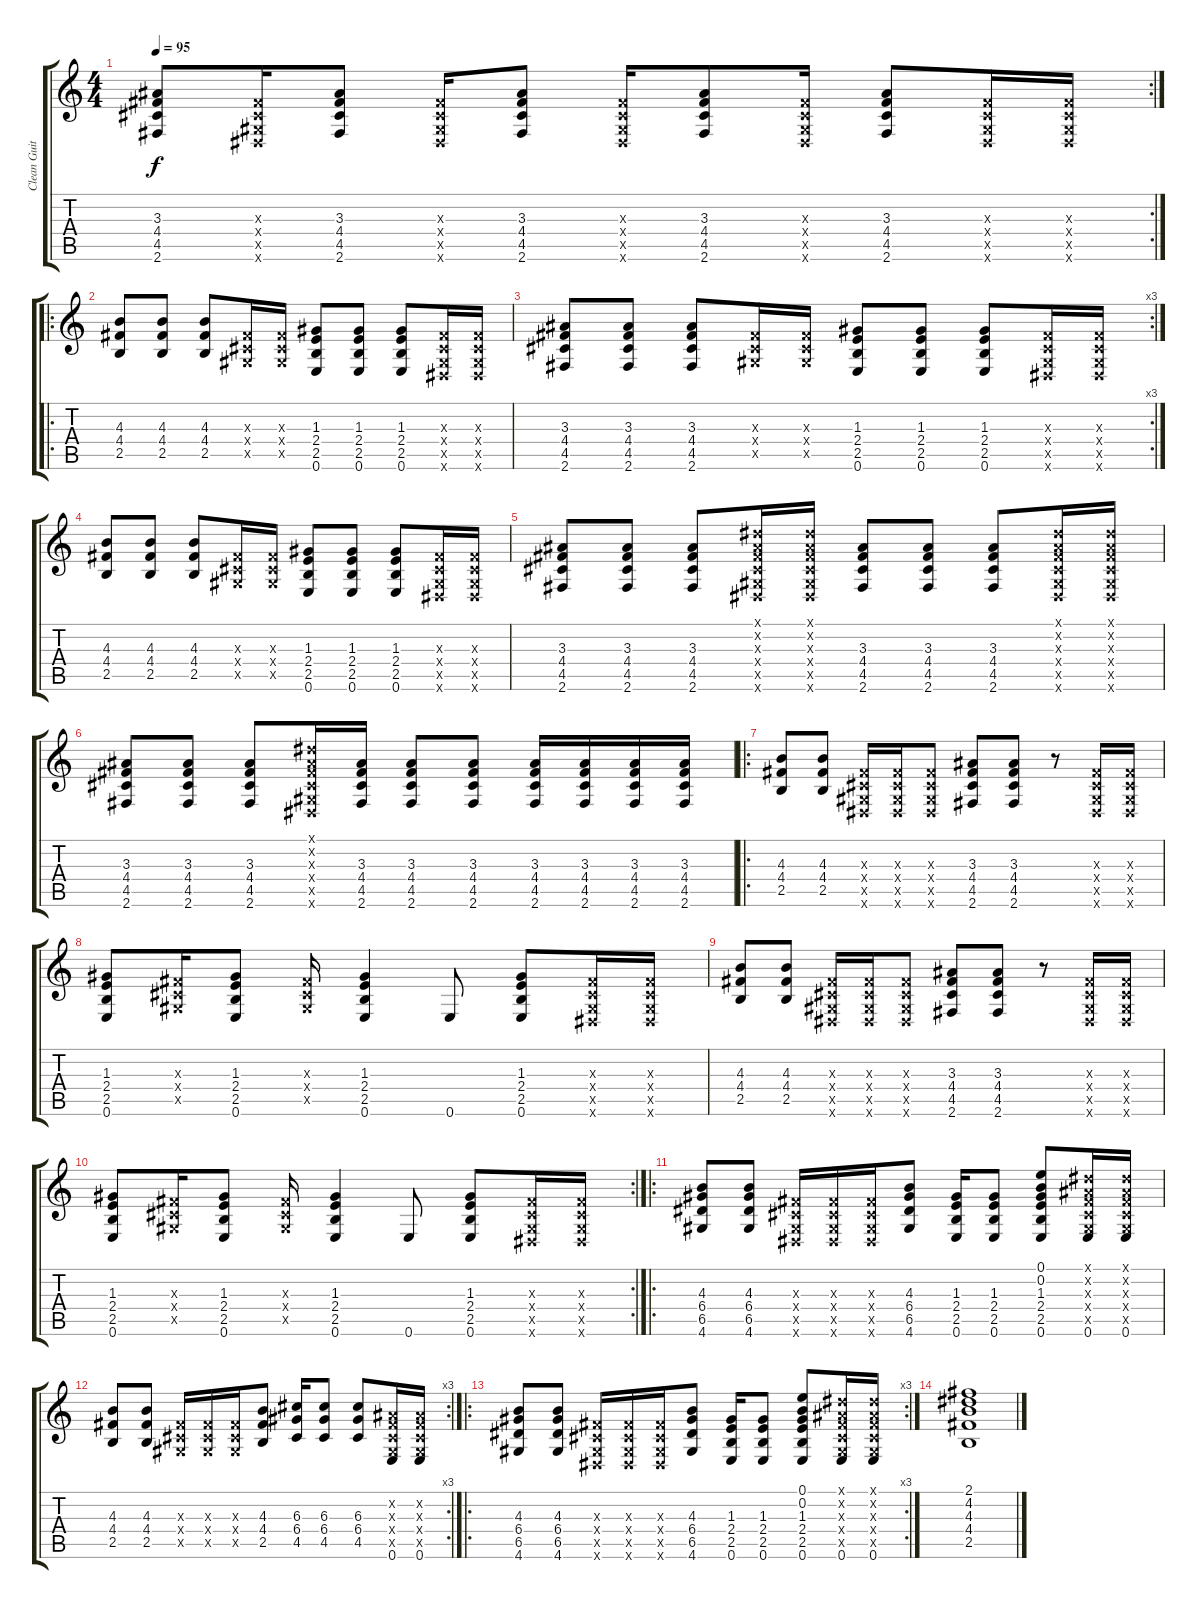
\track ("Clean Guitar II" "Clean Guit") {instrument electricguitarclean}
\staff {score tabs}
\tuning (E4 B3 G3 D3 A2 E2) {hide}
\rc 2
\ts (4 4)
\tempo 95
\clef g2
\ks c
(3.3 4.4 4.5 2.6).8{dy f} (-1.3{x} -1.4{x} -1.5{x} -1.6{x}).16 (3.3 4.4 4.5 2.6).8 (-1.3{x} -1.4{x} -1.5{x} -1.6{x}).16 (3.3 4.4 4.5 2.6).8 (-1.3{x} -1.4{x} -1.5{x} -1.6{x}).16 (3.3 4.4 4.5 2.6).8 (-1.3{x} -1.4{x} -1.5{x} -1.6{x}).16 (3.3 4.4 4.5 2.6).8 (-1.3{x} -1.4{x} -1.5{x} -1.6{x}).16 (-1.3{x} -1.4{x} -1.5{x} -1.6{x}).16 |
\ro
(4.3 4.4 2.5).8 (4.3 4.4 2.5).8 (4.3 4.4 2.5).8 (-1.3{x} -1.4{x} -1.5{x}).16 (-1.3{x} -1.4{x} -1.5{x}).16 (1.3 2.4 2.5 0.6).8 (1.3 2.4 2.5 0.6).8 (1.3 2.4 2.5 0.6).8 (-1.3{x} -1.4{x} -1.5{x} -1.6{x}).16 (-1.3{x} -1.4{x} -1.5{x} -1.6{x}).16 |
\rc 3
(3.3 4.4 4.5 2.6).8 (3.3 4.4 4.5 2.6).8 (3.3 4.4 4.5 2.6).8 (-1.3{x} -1.4{x} -1.5{x}).16 (-1.3{x} -1.4{x} -1.5{x}).16 (1.3 2.4 2.5 0.6).8 (1.3 2.4 2.5 0.6).8 (1.3 2.4 2.5 0.6).8 (-1.3{x} -1.4{x} -1.5{x} -1.6{x}).16 (-1.3{x} -1.4{x} -1.5{x} -1.6{x}).16 |
(4.3 4.4 2.5).8 (4.3 4.4 2.5).8 (4.3 4.4 2.5).8 (-1.3{x} -1.4{x} -1.5{x}).16 (-1.3{x} -1.4{x} -1.5{x}).16 (1.3 2.4 2.5 0.6).8 (1.3 2.4 2.5 0.6).8 (1.3 2.4 2.5 0.6).8 (-1.3{x} -1.4{x} -1.5{x} -1.6{x}).16 (-1.3{x} -1.4{x} -1.5{x} -1.6{x}).16 |
(3.3 4.4 4.5 2.6).8 (3.3 4.4 4.5 2.6).8 (3.3 4.4 4.5 2.6).8 (-1.1{x} -1.2{x} -1.3{x} -1.4{x} -1.5{x} -1.6{x}).16 (-1.1{x} -1.2{x} -1.3{x} -1.4{x} -1.5{x} -1.6{x}).16 (3.3 4.4 4.5 2.6).8 (3.3 4.4 4.5 2.6).8 (3.3 4.4 4.5 2.6).8 (-1.1{x} -1.2{x} -1.3{x} -1.4{x} -1.5{x} -1.6{x}).16 (-1.1{x} -1.2{x} -1.3{x} -1.4{x} -1.5{x} -1.6{x}).16 |
(3.3 4.4 4.5 2.6).8 (3.3 4.4 4.5 2.6).8 (3.3 4.4 4.5 2.6).8 (-1.1{x} -1.2{x} -1.3{x} -1.4{x} -1.5{x} -1.6{x}).16 (3.3 4.4 4.5 2.6).16 (3.3 4.4 4.5 2.6).8 (3.3 4.4 4.5 2.6).8 (3.3 4.4 4.5 2.6).16 (3.3 4.4 4.5 2.6).16 (3.3 4.4 4.5 2.6).16 (3.3 4.4 4.5 2.6).16 |
\ro
(4.3 4.4 2.5).8 (4.3 4.4 2.5).8 (-1.3{x} -1.4{x} -1.5{x} -1.6{x}).16 (-1.3{x} -1.4{x} -1.5{x} -1.6{x}).16 (-1.3{x} -1.4{x} -1.5{x} -1.6{x}).8 (3.3 4.4 4.5 2.6).8 (3.3 4.4 4.5 2.6).8 r.8 (-1.3{x} -1.4{x} -1.5{x} -1.6{x}).16 (-1.3{x} -1.4{x} -1.5{x} -1.6{x}).16 |
(1.3 2.4 2.5 0.6).8 (-1.3{x} -1.4{x} -1.5{x}).16 (1.3 2.4 2.5 0.6).8 (-1.3{x} -1.4{x} -1.5{x}).16 (1.3 2.4 2.5 0.6).4 0.6.8 (1.3 2.4 2.5 0.6).8 (-1.3{x} -1.4{x} -1.5{x} -1.6{x}).16 (-1.3{x} -1.4{x} -1.5{x} -1.6{x}).16 |
(4.3 4.4 2.5).8 (4.3 4.4 2.5).8 (-1.3{x} -1.4{x} -1.5{x} -1.6{x}).16 (-1.3{x} -1.4{x} -1.5{x} -1.6{x}).16 (-1.3{x} -1.4{x} -1.5{x} -1.6{x}).8 (3.3 4.4 4.5 2.6).8 (3.3 4.4 4.5 2.6).8 r.8 (-1.3{x} -1.4{x} -1.5{x} -1.6{x}).16 (-1.3{x} -1.4{x} -1.5{x} -1.6{x}).16 |
\rc 2
(1.3 2.4 2.5 0.6).8 (-1.3{x} -1.4{x} -1.5{x}).16 (1.3 2.4 2.5 0.6).8 (-1.3{x} -1.4{x} -1.5{x}).16 (1.3 2.4 2.5 0.6).4 0.6.8 (1.3 2.4 2.5 0.6).8 (-1.3{x} -1.4{x} -1.5{x} -1.6{x}).16 (-1.3{x} -1.4{x} -1.5{x} -1.6{x}).16 |
\ro
(4.3 6.4 6.5 4.6).8 (4.3 6.4 6.5 4.6).8 (-1.3{x} -1.4{x} -1.5{x} -1.6{x}).16 (-1.3{x} -1.4{x} -1.5{x} -1.6{x}).16 (-1.3{x} -1.4{x} -1.5{x} -1.6{x}).16 (4.3 6.4 6.5 4.6).8 (1.3 2.4 2.5 0.6).16 (1.3 2.4 2.5 0.6).8 (0.1 0.2 1.3 2.4 2.5 0.6).8 (-1.1{x} -1.2{x} -1.3{x} -1.4{x} -1.5{x} 0.6).16 (-1.1{x} -1.2{x} -1.3{x} -1.4{x} -1.5{x} 0.6).16 |
\rc 3
(4.3 4.4 2.5).8 (4.3 4.4 2.5).8 (-1.3{x} -1.4{x} -1.5{x}).16 (-1.3{x} -1.4{x} -1.5{x}).16 (-1.3{x} -1.4{x} -1.5{x}).16 (4.3 4.4 2.5).8 (6.3 6.4 4.5).16 (6.3 6.4 4.5).8 (6.3 6.4 4.5).8 (-1.2{x} -1.3{x} -1.4{x} -1.5{x} 0.6).16 (-1.2{x} -1.3{x} -1.4{x} -1.5{x} 0.6).16 |
\ro
\rc 3
(4.3 6.4 6.5 4.6).8 (4.3 6.4 6.5 4.6).8 (-1.3{x} -1.4{x} -1.5{x} -1.6{x}).16 (-1.3{x} -1.4{x} -1.5{x} -1.6{x}).16 (-1.3{x} -1.4{x} -1.5{x} -1.6{x}).16 (4.3 6.4 6.5 4.6).8 (1.3 2.4 2.5 0.6).16 (1.3 2.4 2.5 0.6).8 (0.1 0.2 1.3 2.4 2.5 0.6).8 (-1.1{x} -1.2{x} -1.3{x} -1.4{x} -1.5{x} 0.6).16 (-1.1{x} -1.2{x} -1.3{x} -1.4{x} -1.5{x} 0.6).16 |
(2.1 4.2 4.3 4.4 2.5).1
